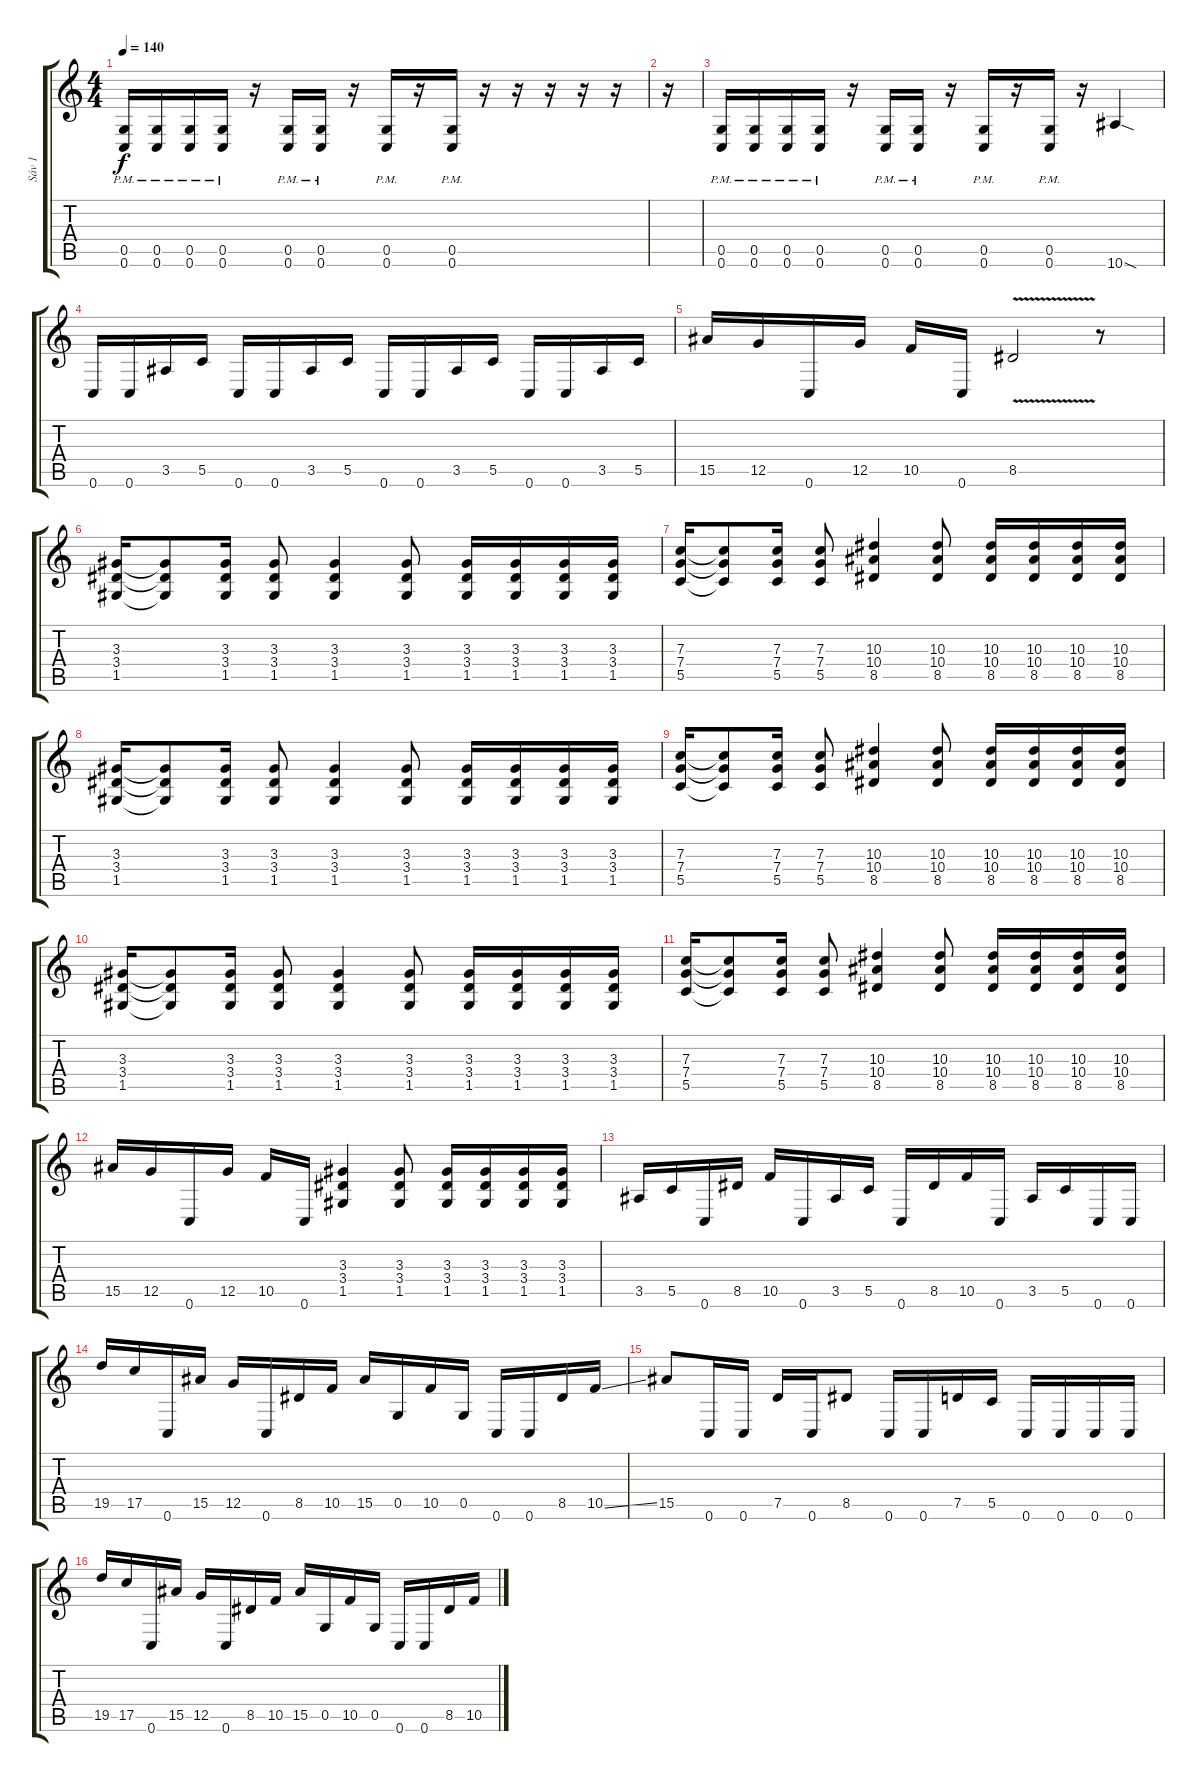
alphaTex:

\track ("Sáv 1" "Sáv 1") {instrument distortionguitar}
\staff {score tabs}
\tuning (D4 A3 F3 C3 G2 C2) {hide}
\ts (4 4)
\tempo 140
\clef g2
\ks c
(0.5{pm} 0.6{pm}).16{dy f} (0.5{pm} 0.6{pm}).16 (0.5{pm} 0.6{pm}).16 (0.5{pm} 0.6{pm}).16 r.16 (0.5{pm} 0.6{pm}).16 (0.5{pm} 0.6{pm}).16 r.16 (0.5{pm} 0.6{pm}).16 r.16 (0.5{pm} 0.6{pm}).16 r.16 r.16 r.16 r.16 r.16 |
r.16 |
(0.5{pm} 0.6{pm}).16 (0.5{pm} 0.6{pm}).16 (0.5{pm} 0.6{pm}).16 (0.5{pm} 0.6{pm}).16 r.16 (0.5{pm} 0.6{pm}).16 (0.5{pm} 0.6{pm}).16 r.16 (0.5{pm} 0.6{pm}).16 r.16 (0.5{pm} 0.6{pm}).16 r.16 10.6{sod}.4 |
0.6.16 0.6.16 3.5.16 5.5.16 0.6.16 0.6.16 3.5.16 5.5.16 0.6.16 0.6.16 3.5.16 5.5.16 0.6.16 0.6.16 3.5.16 5.5.16 |
15.5.16 12.5.16 0.6.16 12.5.16 10.5.16 0.6.16 8.5{v}.2 r.8 |
(3.3 3.4 1.5).16 (3.3{t} 3.4{t} 1.5{t}).8 (3.3 3.4 1.5).16 (3.3 3.4 1.5).8 (3.3 3.4 1.5).4 (3.3 3.4 1.5).8 (3.3 3.4 1.5).16 (3.3 3.4 1.5).16 (3.3 3.4 1.5).16 (3.3 3.4 1.5).16 |
(7.3 7.4 5.5).16 (7.3{t} 7.4{t} 5.5{t}).8 (7.3 7.4 5.5).16 (7.3 7.4 5.5).8 (10.3 10.4 8.5).4 (10.3 10.4 8.5).8 (10.3 10.4 8.5).16 (10.3 10.4 8.5).16 (10.3 10.4 8.5).16 (10.3 10.4 8.5).16 |
(3.3 3.4 1.5).16 (3.3{t} 3.4{t} 1.5{t}).8 (3.3 3.4 1.5).16 (3.3 3.4 1.5).8 (3.3 3.4 1.5).4 (3.3 3.4 1.5).8 (3.3 3.4 1.5).16 (3.3 3.4 1.5).16 (3.3 3.4 1.5).16 (3.3 3.4 1.5).16 |
(7.3 7.4 5.5).16 (7.3{t} 7.4{t} 5.5{t}).8 (7.3 7.4 5.5).16 (7.3 7.4 5.5).8 (10.3 10.4 8.5).4 (10.3 10.4 8.5).8 (10.3 10.4 8.5).16 (10.3 10.4 8.5).16 (10.3 10.4 8.5).16 (10.3 10.4 8.5).16 |
(3.3 3.4 1.5).16 (3.3{t} 3.4{t} 1.5{t}).8 (3.3 3.4 1.5).16 (3.3 3.4 1.5).8 (3.3 3.4 1.5).4 (3.3 3.4 1.5).8 (3.3 3.4 1.5).16 (3.3 3.4 1.5).16 (3.3 3.4 1.5).16 (3.3 3.4 1.5).16 |
(7.3 7.4 5.5).16 (7.3{t} 7.4{t} 5.5{t}).8 (7.3 7.4 5.5).16 (7.3 7.4 5.5).8 (10.3 10.4 8.5).4 (10.3 10.4 8.5).8 (10.3 10.4 8.5).16 (10.3 10.4 8.5).16 (10.3 10.4 8.5).16 (10.3 10.4 8.5).16 |
15.5.16 12.5.16 0.6.16 12.5.16 10.5.16 0.6.16 (3.3 3.4 1.5).4 (3.3 3.4 1.5).8 (3.3 3.4 1.5).16 (3.3 3.4 1.5).16 (3.3 3.4 1.5).16 (3.3 3.4 1.5).16 |
3.5.16 5.5.16 0.6.16 8.5.16 10.5.16 0.6.16 3.5.16 5.5.16 0.6.16 8.5.16 10.5.16 0.6.16 3.5.16 5.5.16 0.6.16 0.6.16 |
19.5.16 17.5.16 0.6.16 15.5.16 12.5.16 0.6.16 8.5.16 10.5.16 15.5.16 0.5.16 10.5.16 0.5.16 0.6.16 0.6.16 8.5.16 10.5{ss}.16 |
15.5.8 0.6.16 0.6.16 7.5.16 0.6.16 8.5.8 0.6.16 0.6.16 7.5.16 5.5.16 0.6.16 0.6.16 0.6.16 0.6.16 |
19.5.16 17.5.16 0.6.16 15.5.16 12.5.16 0.6.16 8.5.16 10.5.16 15.5.16 0.5.16 10.5.16 0.5.16 0.6.16 0.6.16 8.5.16 10.5{ss}.16
